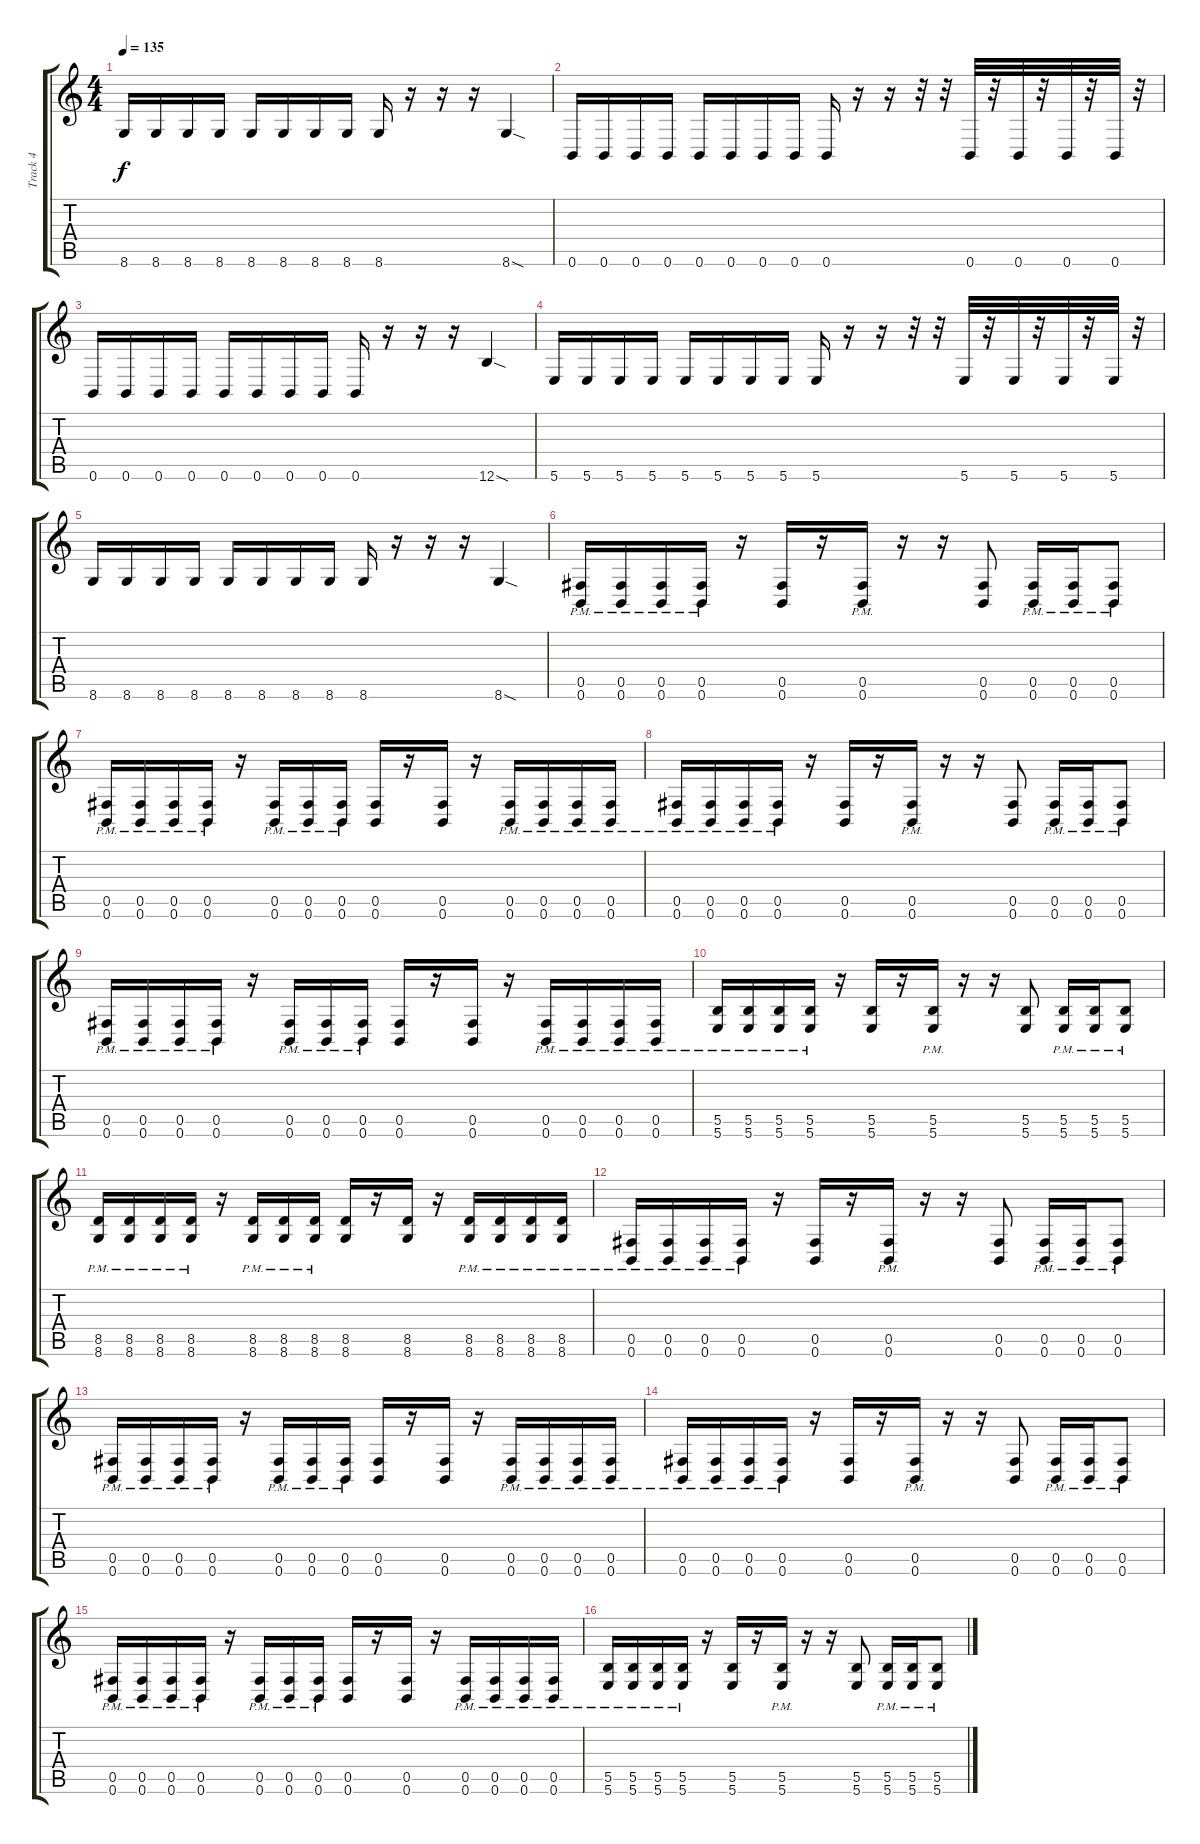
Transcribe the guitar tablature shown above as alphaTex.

\track ("Track 4" "Track 4") {instrument distortionguitar}
\staff {score tabs}
\tuning (Db4 Ab3 E3 B2 Gb2 B1) {hide}
\ts (4 4)
\tempo 135
\clef g2
\ks c
8.6.16{dy f} 8.6.16 8.6.16 8.6.16 8.6.16 8.6.16 8.6.16 8.6.16 8.6.16 r.16 r.16 r.16 8.6{sod}.4 |
0.6.16 0.6.16 0.6.16 0.6.16 0.6.16 0.6.16 0.6.16 0.6.16 0.6.16 r.16 r.16 r.32 r.32 0.6.32 r.32 0.6.32 r.32 0.6.32 r.32 0.6.32 r.32 |
0.6.16 0.6.16 0.6.16 0.6.16 0.6.16 0.6.16 0.6.16 0.6.16 0.6.16 r.16 r.16 r.16 12.6{sod}.4 |
5.6.16 5.6.16 5.6.16 5.6.16 5.6.16 5.6.16 5.6.16 5.6.16 5.6.16 r.16 r.16 r.32 r.32 5.6.32 r.32 5.6.32 r.32 5.6.32 r.32 5.6.32 r.32 |
8.6.16 8.6.16 8.6.16 8.6.16 8.6.16 8.6.16 8.6.16 8.6.16 8.6.16 r.16 r.16 r.16 8.6{sod}.4 |
(0.5 0.6{pm}).16 (0.5 0.6{pm}).16 (0.5 0.6{pm}).16 (0.5 0.6{pm}).16 r.16 (0.5 0.6).16 r.16 (0.5 0.6{pm}).16 r.16 r.16 (0.5 0.6).8 (0.5 0.6{pm}).16 (0.5 0.6{pm}).16 (0.5 0.6{pm}).8 |
(0.5 0.6{pm}).16 (0.5 0.6{pm}).16 (0.5 0.6{pm}).16 (0.5 0.6{pm}).16 r.16 (0.5 0.6{pm}).16 (0.5 0.6{pm}).16 (0.5 0.6{pm}).16 (0.5 0.6).16 r.16 (0.5 0.6).16 r.16 (0.5 0.6{pm}).16 (0.5 0.6{pm}).16 (0.5 0.6{pm}).16 (0.5 0.6{pm}).16 |
(0.5 0.6{pm}).16 (0.5 0.6{pm}).16 (0.5 0.6{pm}).16 (0.5 0.6{pm}).16 r.16 (0.5 0.6).16 r.16 (0.5 0.6{pm}).16 r.16 r.16 (0.5 0.6).8 (0.5 0.6{pm}).16 (0.5 0.6{pm}).16 (0.5 0.6{pm}).8 |
(0.5 0.6{pm}).16 (0.5 0.6{pm}).16 (0.5 0.6{pm}).16 (0.5 0.6{pm}).16 r.16 (0.5 0.6{pm}).16 (0.5 0.6{pm}).16 (0.5 0.6{pm}).16 (0.5 0.6).16 r.16 (0.5 0.6).16 r.16 (0.5 0.6{pm}).16 (0.5 0.6{pm}).16 (0.5 0.6{pm}).16 (0.5 0.6{pm}).16 |
(5.5 5.6{pm}).16 (5.5 5.6{pm}).16 (5.5 5.6{pm}).16 (5.5 5.6{pm}).16 r.16 (5.5 5.6).16 r.16 (5.5 5.6{pm}).16 r.16 r.16 (5.5 5.6).8 (5.5 5.6{pm}).16 (5.5 5.6{pm}).16 (5.5 5.6{pm}).8 |
(8.5 8.6{pm}).16 (8.5 8.6{pm}).16 (8.5 8.6{pm}).16 (8.5 8.6{pm}).16 r.16 (8.5 8.6{pm}).16 (8.5 8.6{pm}).16 (8.5 8.6{pm}).16 (8.5 8.6).16 r.16 (8.5 8.6).16 r.16 (8.5 8.6{pm}).16 (8.5 8.6{pm}).16 (8.5 8.6{pm}).16 (8.5 8.6{pm}).16 |
(0.5 0.6{pm}).16 (0.5 0.6{pm}).16 (0.5 0.6{pm}).16 (0.5 0.6{pm}).16 r.16 (0.5 0.6).16 r.16 (0.5 0.6{pm}).16 r.16 r.16 (0.5 0.6).8 (0.5 0.6{pm}).16 (0.5 0.6{pm}).16 (0.5 0.6{pm}).8 |
(0.5 0.6{pm}).16 (0.5 0.6{pm}).16 (0.5 0.6{pm}).16 (0.5 0.6{pm}).16 r.16 (0.5 0.6{pm}).16 (0.5 0.6{pm}).16 (0.5 0.6{pm}).16 (0.5 0.6).16 r.16 (0.5 0.6).16 r.16 (0.5 0.6{pm}).16 (0.5 0.6{pm}).16 (0.5 0.6{pm}).16 (0.5 0.6{pm}).16 |
(0.5 0.6{pm}).16 (0.5 0.6{pm}).16 (0.5 0.6{pm}).16 (0.5 0.6{pm}).16 r.16 (0.5 0.6).16 r.16 (0.5 0.6{pm}).16 r.16 r.16 (0.5 0.6).8 (0.5 0.6{pm}).16 (0.5 0.6{pm}).16 (0.5 0.6{pm}).8 |
(0.5 0.6{pm}).16 (0.5 0.6{pm}).16 (0.5 0.6{pm}).16 (0.5 0.6{pm}).16 r.16 (0.5 0.6{pm}).16 (0.5 0.6{pm}).16 (0.5 0.6{pm}).16 (0.5 0.6).16 r.16 (0.5 0.6).16 r.16 (0.5 0.6{pm}).16 (0.5 0.6{pm}).16 (0.5 0.6{pm}).16 (0.5 0.6{pm}).16 |
(5.5 5.6{pm}).16 (5.5 5.6{pm}).16 (5.5 5.6{pm}).16 (5.5 5.6{pm}).16 r.16 (5.5 5.6).16 r.16 (5.5 5.6{pm}).16 r.16 r.16 (5.5 5.6).8 (5.5 5.6{pm}).16 (5.5 5.6{pm}).16 (5.5 5.6{pm}).8
